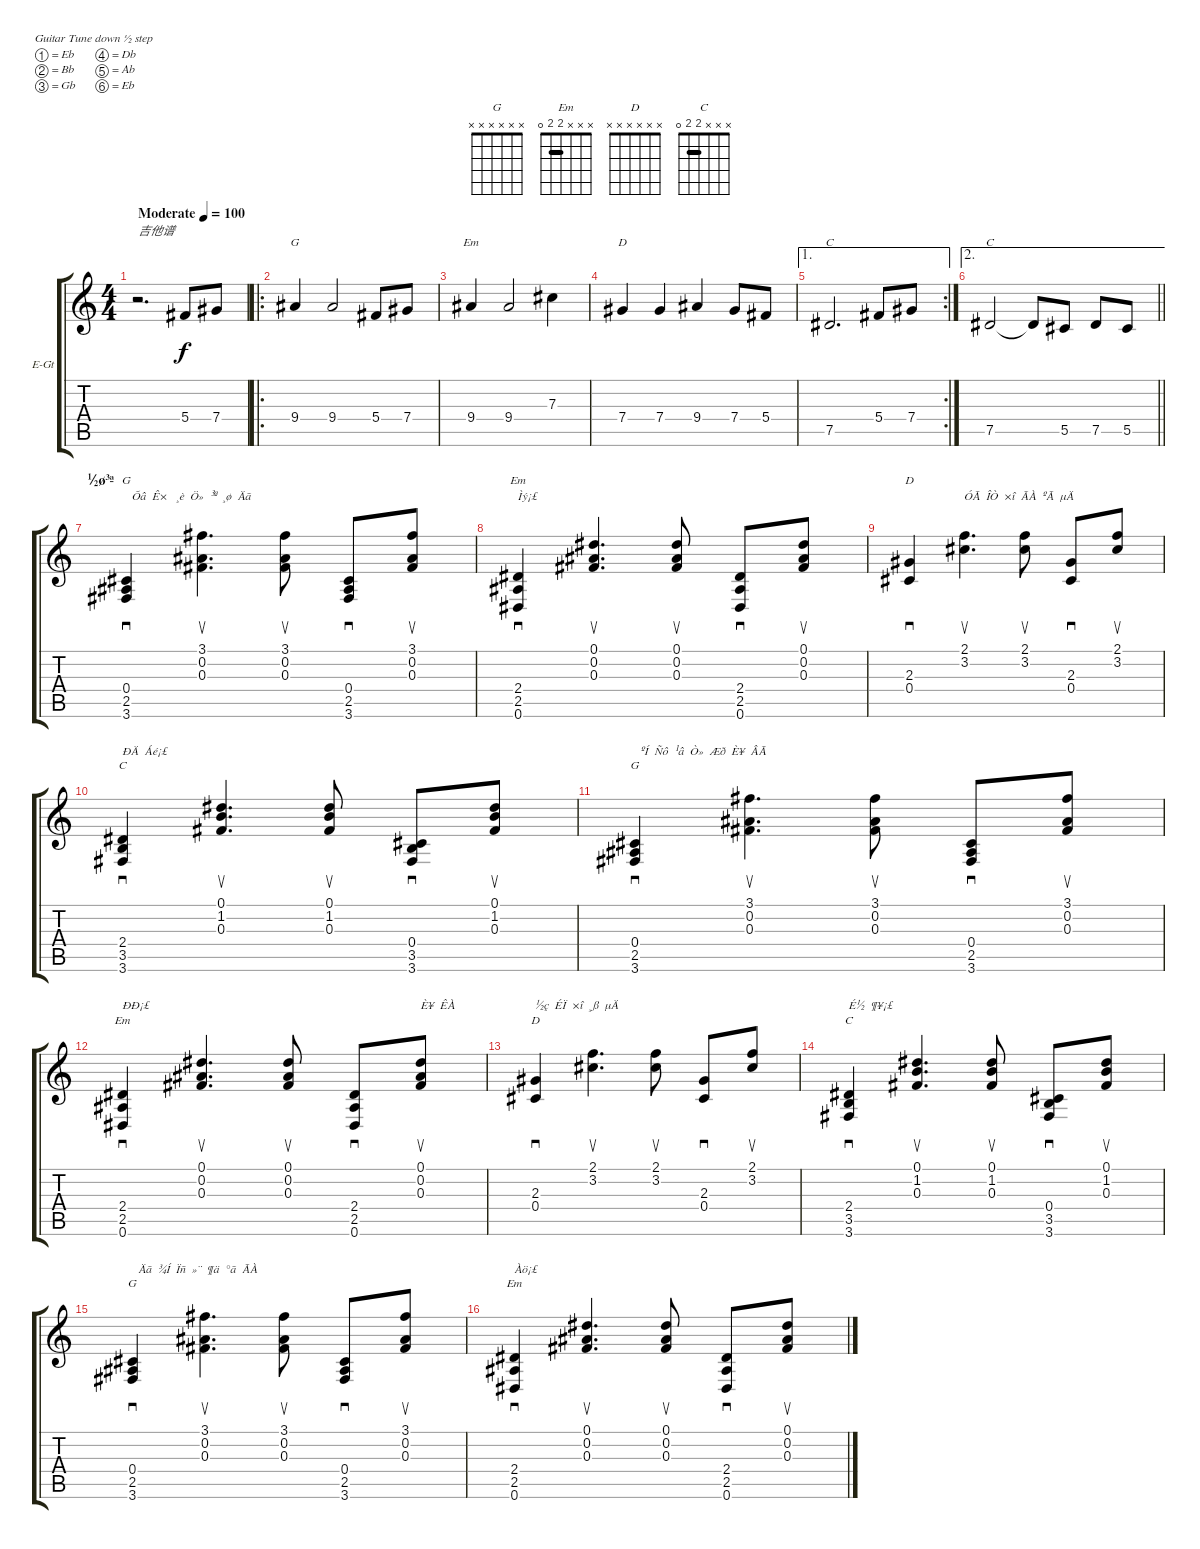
\bracketExtendMode groupsimilarinstruments
\firstSystemTrackNameOrientation horizontal
\otherSystemsTrackNameOrientation horizontal
\track ("Ö÷Òô¼ªËû" "E-Gt") {instrument electricguitarjazz}
\staff {score tabs}
\tuning (Eb4 Bb3 Gb3 Db3 Ab2 Eb2)
\chord ("G" x x x 9 x x) {firstfret 9}
\chord ("Em" x x x 9 x x) {firstfret 9}
\chord ("D" x x x 7 x x) {firstfret 7}
\chord ("C" x x x x 7 x) {firstfret 7}
\chord ("G" x x x x x x)
\chord ("Em" x x x 2 2 0) {barre 2}
\chord ("D" x x x x x x)
\chord ("C" x x x 2 2 0) {barre 2}
\ts (4 4)
\beaming (8 2 2 2 2)
\tempo (100 "Moderate")
\clef g2
\ks c
r.2{d txt "吉他谱" dy f instrument electricguitarjazz} 5.4.8 7.4.8 |
\ro
9.4.4{ch "G"} 9.4.2 5.4.8 7.4.8 |
9.4.4{ch "Em"} 9.4.2 7.3.4 |
7.4.4{ch "D"} 7.4.4 9.4.4 7.4.8 5.4.8 |
\ae 1
\rc 2
7.5.2{d ch "C"} 5.4.8 7.4.8 |
\ae 2
\barLineRight lightlight
7.5.2{ch "C"} 7.5{t}.8 5.5.8 7.5.8 5.5.8 |
\section ("" "½ø³ª")
(0.4 2.5 3.6).4{sd ch "G" txt "  Õâ  Ê×   ¸è  Ö»  ³ª  ¸ø  Äã"} (3.1 0.2 0.3).4{d su} (3.1 0.2 0.3).8{su} (0.4 2.5 3.6).8{sd} (3.1 0.2 0.3).8{su} |
(2.4 2.5 0.6).4{sd ch "Em" txt "Ìý¡£"} (0.1 0.2 0.3).4{d su} (0.1 0.2 0.3).8{su} (2.4 2.5 0.6).8{sd} (0.1 0.2 0.3).8{su} |
(2.3 0.4).4{sd ch "D"} (2.1 3.2).4{d su txt "ÓÃ  ÎÒ  ×î  ÃÀ  ºÃ  µÄ"} (2.1 3.2).8{su} (2.3 0.4).8{sd} (2.1 3.2).8{su} |
(2.4 3.5 3.6).4{sd ch "C" txt "ÐÄ  Áé¡£"} (0.1 1.2 0.3).4{d su} (0.1 1.2 0.3).8{su} (0.4 3.5 3.6).8{sd} (0.1 1.2 0.3).8{su} |
(0.4 2.5 3.6).4{sd ch "G" txt "  ºÍ  Ñô  ¹â  Ò»  Æð  È¥  ÂÃ"} (3.1 0.2 0.3).4{d su} (3.1 0.2 0.3).8{su} (0.4 2.5 3.6).8{sd} (3.1 0.2 0.3).8{su} |
(2.4 2.5 0.6).4{sd ch "Em" txt "ÐÐ¡£"} (0.1 0.2 0.3).4{d su} (0.1 0.2 0.3).8{su} (2.4 2.5 0.6).8{sd} (0.1 0.2 0.3).8{su txt "È¥  ÊÀ"} |
(2.3 0.4).4{sd ch "D" txt "½ç  ÉÏ  ×î  ¸ß  µÄ"} (2.1 3.2).4{d su} (2.1 3.2).8{su} (2.3 0.4).8{sd} (2.1 3.2).8{su} |
(2.4 3.5 3.6).4{sd ch "C" txt "É½  ¶¥¡£"} (0.1 1.2 0.3).4{d su} (0.1 1.2 0.3).8{su} (0.4 3.5 3.6).8{sd} (0.1 1.2 0.3).8{su} |
(0.4 2.5 3.6).4{sd ch "G" txt "  Äã  ¾Í  Ïñ  »¨  ¶ä  °ã  ÃÀ"} (3.1 0.2 0.3).4{d su} (3.1 0.2 0.3).8{su} (0.4 2.5 3.6).8{sd} (3.1 0.2 0.3).8{su} |
(2.4 2.5 0.6).4{sd ch "Em" txt "Àö¡£"} (0.1 0.2 0.3).4{d su} (0.1 0.2 0.3).8{su} (2.4 2.5 0.6).8{sd} (0.1 0.2 0.3).8{su}
